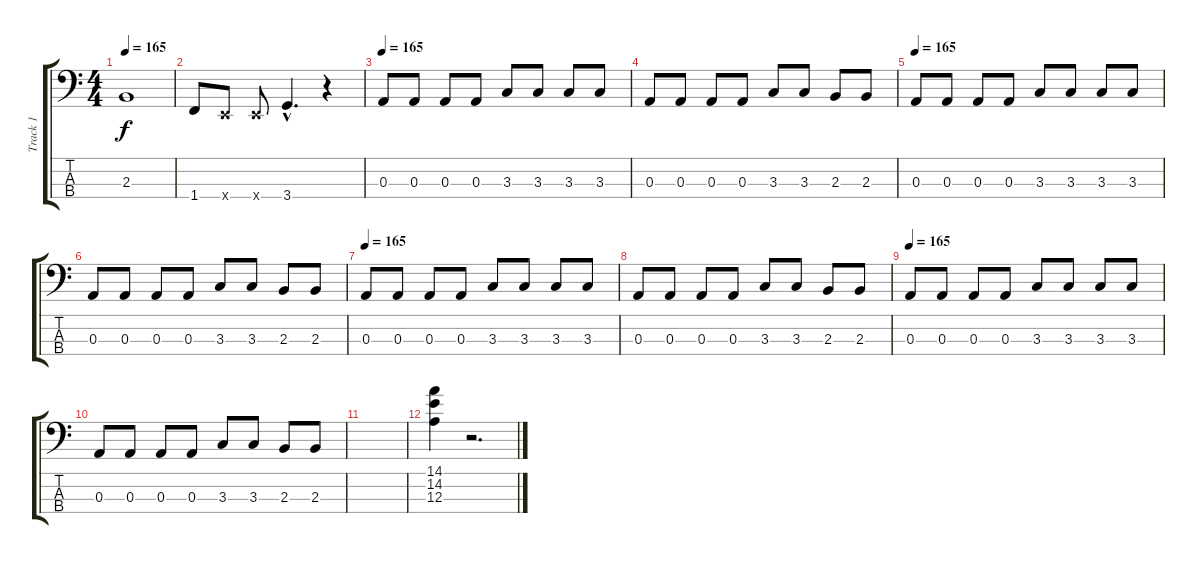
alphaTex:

\track ("Track 1" "Track 1") {instrument electricbasspick}
\staff {score tabs}
\tuning (G2 D2 A1 E1) {hide}
\ts (4 4)
\tempo 165
\clef f4
\ks c
2.3.1{dy f} |
1.4.8 0.4{x}.8 0.4{x}.8 3.4{hac}.4{d} r.4 |
\tempo 165
0.3.8 0.3.8 0.3.8 0.3.8 3.3.8 3.3.8 3.3.8 3.3.8 |
0.3.8 0.3.8 0.3.8 0.3.8 3.3.8 3.3.8 2.3.8 2.3.8 |
\tempo 165
0.3.8 0.3.8 0.3.8 0.3.8 3.3.8 3.3.8 3.3.8 3.3.8 |
0.3.8 0.3.8 0.3.8 0.3.8 3.3.8 3.3.8 2.3.8 2.3.8 |
\tempo 165
0.3.8 0.3.8 0.3.8 0.3.8 3.3.8 3.3.8 3.3.8 3.3.8 |
0.3.8 0.3.8 0.3.8 0.3.8 3.3.8 3.3.8 2.3.8 2.3.8 |
\tempo 165
0.3.8 0.3.8 0.3.8 0.3.8 3.3.8 3.3.8 3.3.8 3.3.8 |
0.3.8 0.3.8 0.3.8 0.3.8 3.3.8 3.3.8 2.3.8 2.3.8 |
|
(14.1 14.2 12.3).4 r.2{d}
